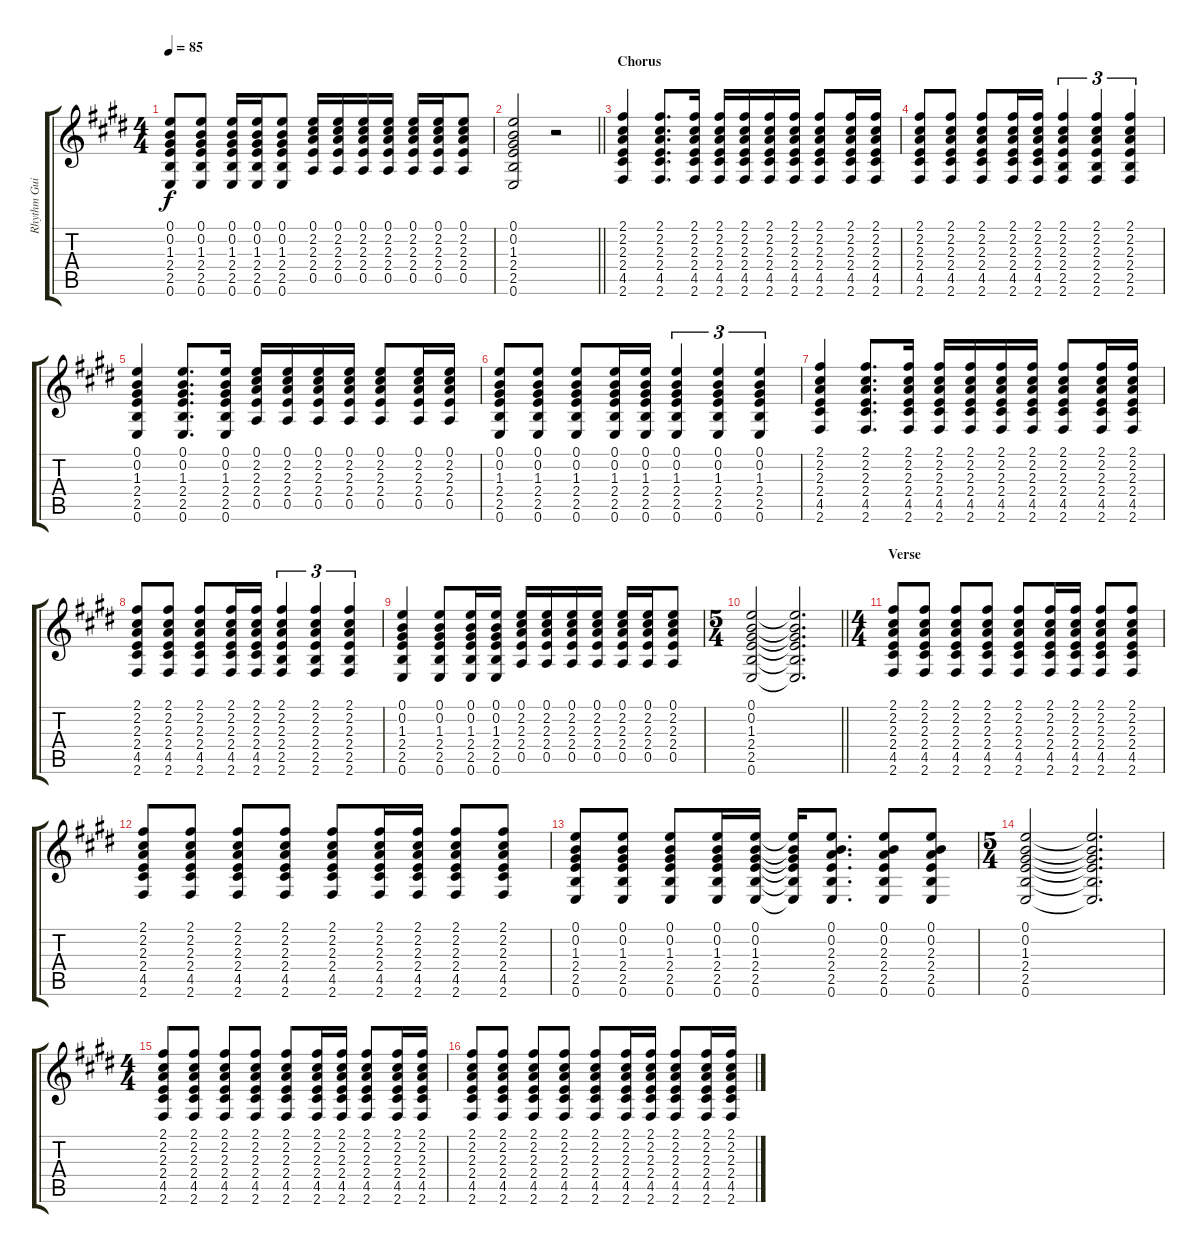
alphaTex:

\track ("Rhythm Guitar" "Rhythm Gui") {instrument electricguitarclean}
\staff {score tabs}
\tuning (E4 B3 G3 D3 A2 E2) {hide}
\ts (4 4)
\tempo 85
\clef g2
\ks e
(0.1 0.2 1.3 2.4 2.5 0.6).8{dy f} (0.1 0.2 1.3 2.4 2.5 0.6).8 (0.1 0.2 1.3 2.4 2.5 0.6).16 (0.1 0.2 1.3 2.4 2.5 0.6).16 (0.1 0.2 1.3 2.4 2.5 0.6).8 (0.1 2.2 2.3 2.4 0.5).16 (0.1 2.2 2.3 2.4 0.5).16 (0.1 2.2 2.3 2.4 0.5).16 (0.1 2.2 2.3 2.4 0.5).16 (0.1 2.2 2.3 2.4 0.5).16 (0.1 2.2 2.3 2.4 0.5).16 (0.1 2.2 2.3 2.4 0.5).8 |
\barLineRight lightlight
(0.1 0.2 1.3 2.4 2.5 0.6).2 r.2 |
\section ("" "Chorus")
(2.1 2.2 2.3 2.4 4.5 2.6).4 (2.1 2.2 2.3 2.4 4.5 2.6).8{d} (2.1 2.2 2.3 2.4 4.5 2.6).16 (2.1 2.2 2.3 2.4 4.5 2.6).16 (2.1 2.2 2.3 2.4 4.5 2.6).16 (2.1 2.2 2.3 2.4 4.5 2.6).16 (2.1 2.2 2.3 2.4 4.5 2.6).16 (2.1 2.2 2.3 2.4 4.5 2.6).8 (2.1 2.2 2.3 2.4 4.5 2.6).16 (2.1 2.2 2.3 2.4 4.5 2.6).16 |
(2.1 2.2 2.3 2.4 4.5 2.6).8 (2.1 2.2 2.3 2.4 4.5 2.6).8 (2.1 2.2 2.3 2.4 4.5 2.6).8 (2.1 2.2 2.3 2.4 4.5 2.6).16 (2.1 2.2 2.3 2.4 4.5 2.6).16 (2.1 2.2 2.3 2.4 2.5 2.6).4{tu (3 2)} (2.1 2.2 2.3 2.4 2.5 2.6).4{tu (3 2)} (2.1 2.2 2.3 2.4 2.5 2.6).4{tu (3 2)} |
(0.1 0.2 1.3 2.4 2.5 0.6).4 (0.1 0.2 1.3 2.4 2.5 0.6).8{d} (0.1 0.2 1.3 2.4 2.5 0.6).16 (0.1 2.2 2.3 2.4 0.5).16 (0.1 2.2 2.3 2.4 0.5).16 (0.1 2.2 2.3 2.4 0.5).16 (0.1 2.2 2.3 2.4 0.5).16 (0.1 2.2 2.3 2.4 0.5).8 (0.1 2.2 2.3 2.4 0.5).16 (0.1 2.2 2.3 2.4 0.5).16 |
(0.1 0.2 1.3 2.4 2.5 0.6).8 (0.1 0.2 1.3 2.4 2.5 0.6).8 (0.1 0.2 1.3 2.4 2.5 0.6).8 (0.1 0.2 1.3 2.4 2.5 0.6).16 (0.1 0.2 1.3 2.4 2.5 0.6).16 (0.1 0.2 1.3 2.4 2.5 0.6).4{tu (3 2)} (0.1 0.2 1.3 2.4 2.5 0.6).4{tu (3 2)} (0.1 0.2 1.3 2.4 2.5 0.6).4{tu (3 2)} |
(2.1 2.2 2.3 2.4 4.5 2.6).4 (2.1 2.2 2.3 2.4 4.5 2.6).8{d} (2.1 2.2 2.3 2.4 4.5 2.6).16 (2.1 2.2 2.3 2.4 4.5 2.6).16 (2.1 2.2 2.3 2.4 4.5 2.6).16 (2.1 2.2 2.3 2.4 4.5 2.6).16 (2.1 2.2 2.3 2.4 4.5 2.6).16 (2.1 2.2 2.3 2.4 4.5 2.6).8 (2.1 2.2 2.3 2.4 4.5 2.6).16 (2.1 2.2 2.3 2.4 4.5 2.6).16 |
(2.1 2.2 2.3 2.4 4.5 2.6).8 (2.1 2.2 2.3 2.4 4.5 2.6).8 (2.1 2.2 2.3 2.4 4.5 2.6).8 (2.1 2.2 2.3 2.4 4.5 2.6).16 (2.1 2.2 2.3 2.4 4.5 2.6).16 (2.1 2.2 2.3 2.4 2.5 2.6).4{tu (3 2)} (2.1 2.2 2.3 2.4 2.5 2.6).4{tu (3 2)} (2.1 2.2 2.3 2.4 2.5 2.6).4{tu (3 2)} |
(0.1 0.2 1.3 2.4 2.5 0.6).4 (0.1 0.2 1.3 2.4 2.5 0.6).8 (0.1 0.2 1.3 2.4 2.5 0.6).16 (0.1 0.2 1.3 2.4 2.5 0.6).16 (0.1 2.2 2.3 2.4 0.5).16 (0.1 2.2 2.3 2.4 0.5).16 (0.1 2.2 2.3 2.4 0.5).16 (0.1 2.2 2.3 2.4 0.5).16 (0.1 2.2 2.3 2.4 0.5).16 (0.1 2.2 2.3 2.4 0.5).16 (0.1 2.2 2.3 2.4 0.5).8 |
\ts (5 4)
\barLineRight lightlight
(0.1 0.2 1.3 2.4 2.5 0.6).2 (0.1{t} 0.2{t} 1.3{t} 2.4{t} 2.5{t} 0.6{t}).2{d} |
\ts (4 4)
\section ("" "Verse")
(2.1 2.2 2.3 2.4 4.5 2.6).8 (2.1 2.2 2.3 2.4 4.5 2.6).8 (2.1 2.2 2.3 2.4 4.5 2.6).8 (2.1 2.2 2.3 2.4 4.5 2.6).8 (2.1 2.2 2.3 2.4 4.5 2.6).8 (2.1 2.2 2.3 2.4 4.5 2.6).16 (2.1 2.2 2.3 2.4 4.5 2.6).16 (2.1 2.2 2.3 2.4 4.5 2.6).8 (2.1 2.2 2.3 2.4 4.5 2.6).8 |
(2.1 2.2 2.3 2.4 4.5 2.6).8 (2.1 2.2 2.3 2.4 4.5 2.6).8 (2.1 2.2 2.3 2.4 4.5 2.6).8 (2.1 2.2 2.3 2.4 4.5 2.6).8 (2.1 2.2 2.3 2.4 4.5 2.6).8 (2.1 2.2 2.3 2.4 4.5 2.6).16 (2.1 2.2 2.3 2.4 4.5 2.6).16 (2.1 2.2 2.3 2.4 4.5 2.6).8 (2.1 2.2 2.3 2.4 4.5 2.6).8 |
(0.1 0.2 1.3 2.4 2.5 0.6).8 (0.1 0.2 1.3 2.4 2.5 0.6).8 (0.1 0.2 1.3 2.4 2.5 0.6).8 (0.1 0.2 1.3 2.4 2.5 0.6).16 (0.1 0.2 1.3 2.4 2.5 0.6).16 (0.1{t} 0.2{t} 1.3{t} 2.4{t} 2.5{t} 0.6{t}).16 (0.1 0.2 2.3 2.4 2.5 0.6).8{d} (0.1 0.2 2.3 2.4 2.5 0.6).8 (0.1 0.2 2.3 2.4 2.5 0.6).8 |
\ts (5 4)
(0.1 0.2 1.3 2.4 2.5 0.6).2 (0.1{t} 0.2{t} 1.3{t} 2.4{t} 2.5{t} 0.6{t}).2{d} |
\ts (4 4)
(2.1 2.2 2.3 2.4 4.5 2.6).8 (2.1 2.2 2.3 2.4 4.5 2.6).8 (2.1 2.2 2.3 2.4 4.5 2.6).8 (2.1 2.2 2.3 2.4 4.5 2.6).8 (2.1 2.2 2.3 2.4 4.5 2.6).8 (2.1 2.2 2.3 2.4 4.5 2.6).16 (2.1 2.2 2.3 2.4 4.5 2.6).16 (2.1 2.2 2.3 2.4 4.5 2.6).8 (2.1 2.2 2.3 2.4 4.5 2.6).16 (2.1 2.2 2.3 2.4 4.5 2.6).16 |
(2.1 2.2 2.3 2.4 4.5 2.6).8 (2.1 2.2 2.3 2.4 4.5 2.6).8 (2.1 2.2 2.3 2.4 4.5 2.6).8 (2.1 2.2 2.3 2.4 4.5 2.6).8 (2.1 2.2 2.3 2.4 4.5 2.6).8 (2.1 2.2 2.3 2.4 4.5 2.6).16 (2.1 2.2 2.3 2.4 4.5 2.6).16 (2.1 2.2 2.3 2.4 4.5 2.6).8 (2.1 2.2 2.3 2.4 4.5 2.6).16 (2.1 2.2 2.3 2.4 4.5 2.6).16
